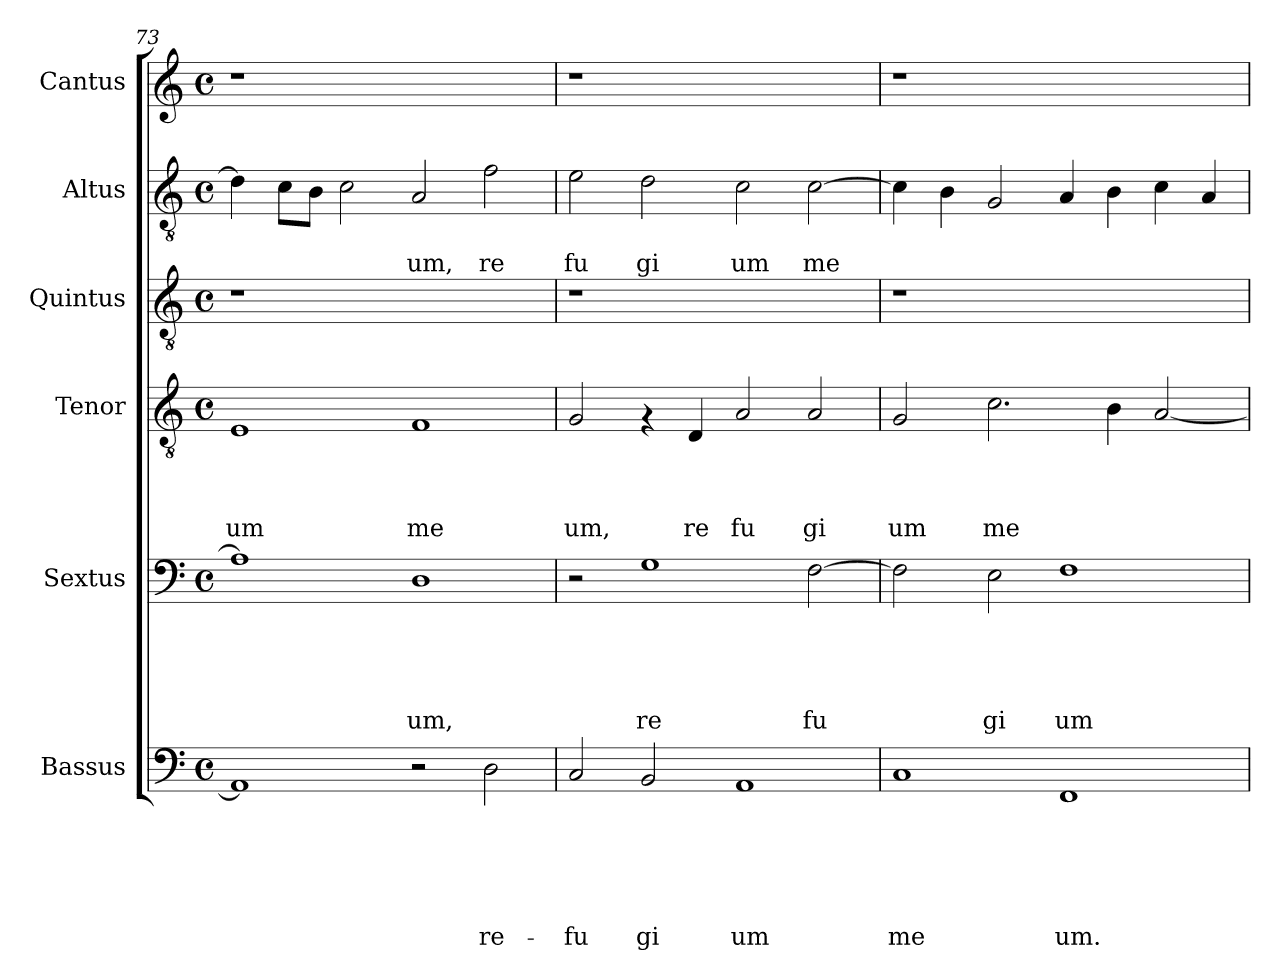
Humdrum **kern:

**kern	**text	**text	**text	**text	**text	**text	**kern	**text	**text	**text	**text	**text	**kern	**text	**text	**text	**text	**kern	**kern	**text	**text	**kern
*part6	*part6	*part6	*part6	*part6	*part6	*part6	*part5	*part5	*part5	*part5	*part5	*part5	*part4	*part4	*part4	*part4	*part4	*part3	*part2	*part2	*part2	*part1
*staff6	*staff6	*staff6	*staff6	*staff6	*staff6	*staff6	*staff5	*staff5	*staff5	*staff5	*staff5	*staff5	*staff4	*staff4	*staff4	*staff4	*staff4	*staff3	*staff2	*staff2	*staff2	*staff1
*I"Bassus	*	*	*	*	*	*	*I"Sextus	*	*	*	*	*	*I"Tenor	*	*	*	*	*I"Quintus	*I"Altus	*	*	*I"Cantus
*I'Bassus	*	*	*	*	*	*	*I'Sextus	*	*	*	*	*	*I'Tenor	*	*	*	*	*I'Quintus	*I'Altus	*	*	*I'Cantus
*clefF4	*	*	*	*	*	*	*clefF4	*	*	*	*	*	*clefGv2	*	*	*	*	*clefGv2	*clefGv2	*	*	*clefG2
*k[]	*	*	*	*	*	*	*k[]	*	*	*	*	*	*k[]	*	*	*	*	*k[]	*k[]	*	*	*k[]
*C:	*	*	*	*	*	*	*C:	*	*	*	*	*	*C:	*	*	*	*	*C:	*C:	*	*	*C:
*M4/4	*	*	*	*	*	*	*M4/4	*	*	*	*	*	*M4/4	*	*	*	*	*M4/4	*M4/4	*	*	*M4/4
*met(c)	*	*	*	*	*	*	*met(c)	*	*	*	*	*	*met(c)	*	*	*	*	*met(c)	*met(c)	*	*	*met(c)
=73	=73	=73	=73	=73	=73	=73	=73	=73	=73	=73	=73	=73	=73	=73	=73	=73	=73	=73	=73	=73	=73	=73
!	!	!	!	!	!	!	!	!	!	!	!	!	!	!	!	!	!LO:LY:b	!	!	!	!	!
1AA]	.	.	.	.	.	.	1A]	.	.	.	.	.	1E	.	.	.	um	1r	4d\]	.	.	1r
.	.	.	.	.	.	.	.	.	.	.	.	.	.	.	.	.	.	.	8c\L	.	.	.
.	.	.	.	.	.	.	.	.	.	.	.	.	.	.	.	.	.	.	8B\J	.	.	.
.	.	.	.	.	.	.	.	.	.	.	.	.	.	.	.	.	.	.	2c\	.	.	.
!	!	!	!	!	!	!	!	!	!	!	!	!LO:LY:b	!	!	!	!	!LO:LY:b	!	!	!	!LO:LY:b	!
2r	.	.	.	.	.	.	1D	.	.	.	.	um,	1F	.	.	.	me	1ryy	2A/	.	um,	1ryy
!	!	!	!	!	!	!LO:LY:b	!	!	!	!	!	!	!	!	!	!	!	!	!	!	!LO:LY:b	!
2D\	.	.	.	.	.	re-	.	.	.	.	.	.	.	.	.	.	.	.	2f\	.	re	.
!!LO:LB:g=z
=74!	=74!	=74!	=74!	=74!	=74!	=74!	=74!	=74!	=74!	=74!	=74!	=74!	=74!	=74!	=74!	=74!	=74!	=74!	=74!	=74!	=74!	=74!
!	!	!	!	!	!	!LO:LY:b	!	!	!	!	!	!	!	!	!	!	!LO:LY:b	!	!	!	!LO:LY:b	!
2C/	.	.	.	.	.	-fu	2r	.	.	.	.	.	2G/	.	.	.	um,	1r	2e\	.	fu	1r
!	!	!	!	!	!	!LO:LY:b	!	!	!	!	!	!LO:LY:b	!	!	!	!	!	!	!	!	!LO:LY:b	!
2BB/	.	.	.	.	.	gi	1G	.	.	.	.	re	4rF	.	.	.	.	.	2d\	.	gi	.
!	!	!	!	!	!	!	!	!	!	!	!	!	!	!	!	!	!LO:LY:b	!	!	!	!	!
.	.	.	.	.	.	.	.	.	.	.	.	.	4D/	.	.	.	re	.	.	.	.	.
!	!	!	!	!	!	!LO:LY:b	!	!	!	!	!	!	!	!	!	!	!LO:LY:b	!	!	!	!LO:LY:b	!
1AA	.	.	.	.	.	um	.	.	.	.	.	.	2A/	.	.	.	fu	1ryy	2c\	.	um	1ryy
!	!	!	!	!	!	!	!	!	!	!	!	!LO:LY:b	!	!	!	!	!LO:LY:b	!	!	!	!LO:LY:b	!
.	.	.	.	.	.	.	[>2F\	.	.	.	.	fu	2A/	.	.	.	gi	.	[>2c\	.	me	.
=75!	=75!	=75!	=75!	=75!	=75!	=75!	=75!	=75!	=75!	=75!	=75!	=75!	=75!	=75!	=75!	=75!	=75!	=75!	=75!	=75!	=75!	=75!
!	!	!	!	!	!	!LO:LY:b	!	!	!	!	!	!	!	!	!	!	!LO:LY:b	!	!	!	!	!
1C	.	.	.	.	.	me	2F\]	.	.	.	.	.	2G/	.	.	.	um	1r	4c\]	.	.	1r
.	.	.	.	.	.	.	.	.	.	.	.	.	.	.	.	.	.	.	4B\	.	.	.
!	!	!	!	!	!	!	!	!	!	!	!	!LO:LY:b	!	!	!	!	!LO:LY:b	!	!	!	!	!
.	.	.	.	.	.	.	2E\	.	.	.	.	gi	2.c\	.	.	.	me	.	2G/	.	.	.
!	!	!	!	!	!	!LO:LY:b	!	!	!	!	!	!LO:LY:b	!	!	!	!	!	!	!	!	!	!
1FF	.	.	.	.	.	um.	1F	.	.	.	.	um	.	.	.	.	.	1ryy	4A/	.	.	1ryy
.	.	.	.	.	.	.	.	.	.	.	.	.	4B\	.	.	.	.	.	4B\	.	.	.
.	.	.	.	.	.	.	.	.	.	.	.	.	[<2A/	.	.	.	.	.	4c\	.	.	.
.	.	.	.	.	.	.	.	.	.	.	.	.	.	.	.	.	.	.	4A/	.	.	.
=!	=!	=!	=!	=!	=!	=!	=!	=!	=!	=!	=!	=!	=!	=!	=!	=!	=!	=!	=!	=!	=!	=!
*-	*-	*-	*-	*-	*-	*-	*-	*-	*-	*-	*-	*-	*-	*-	*-	*-	*-	*-	*-	*-	*-	*-
